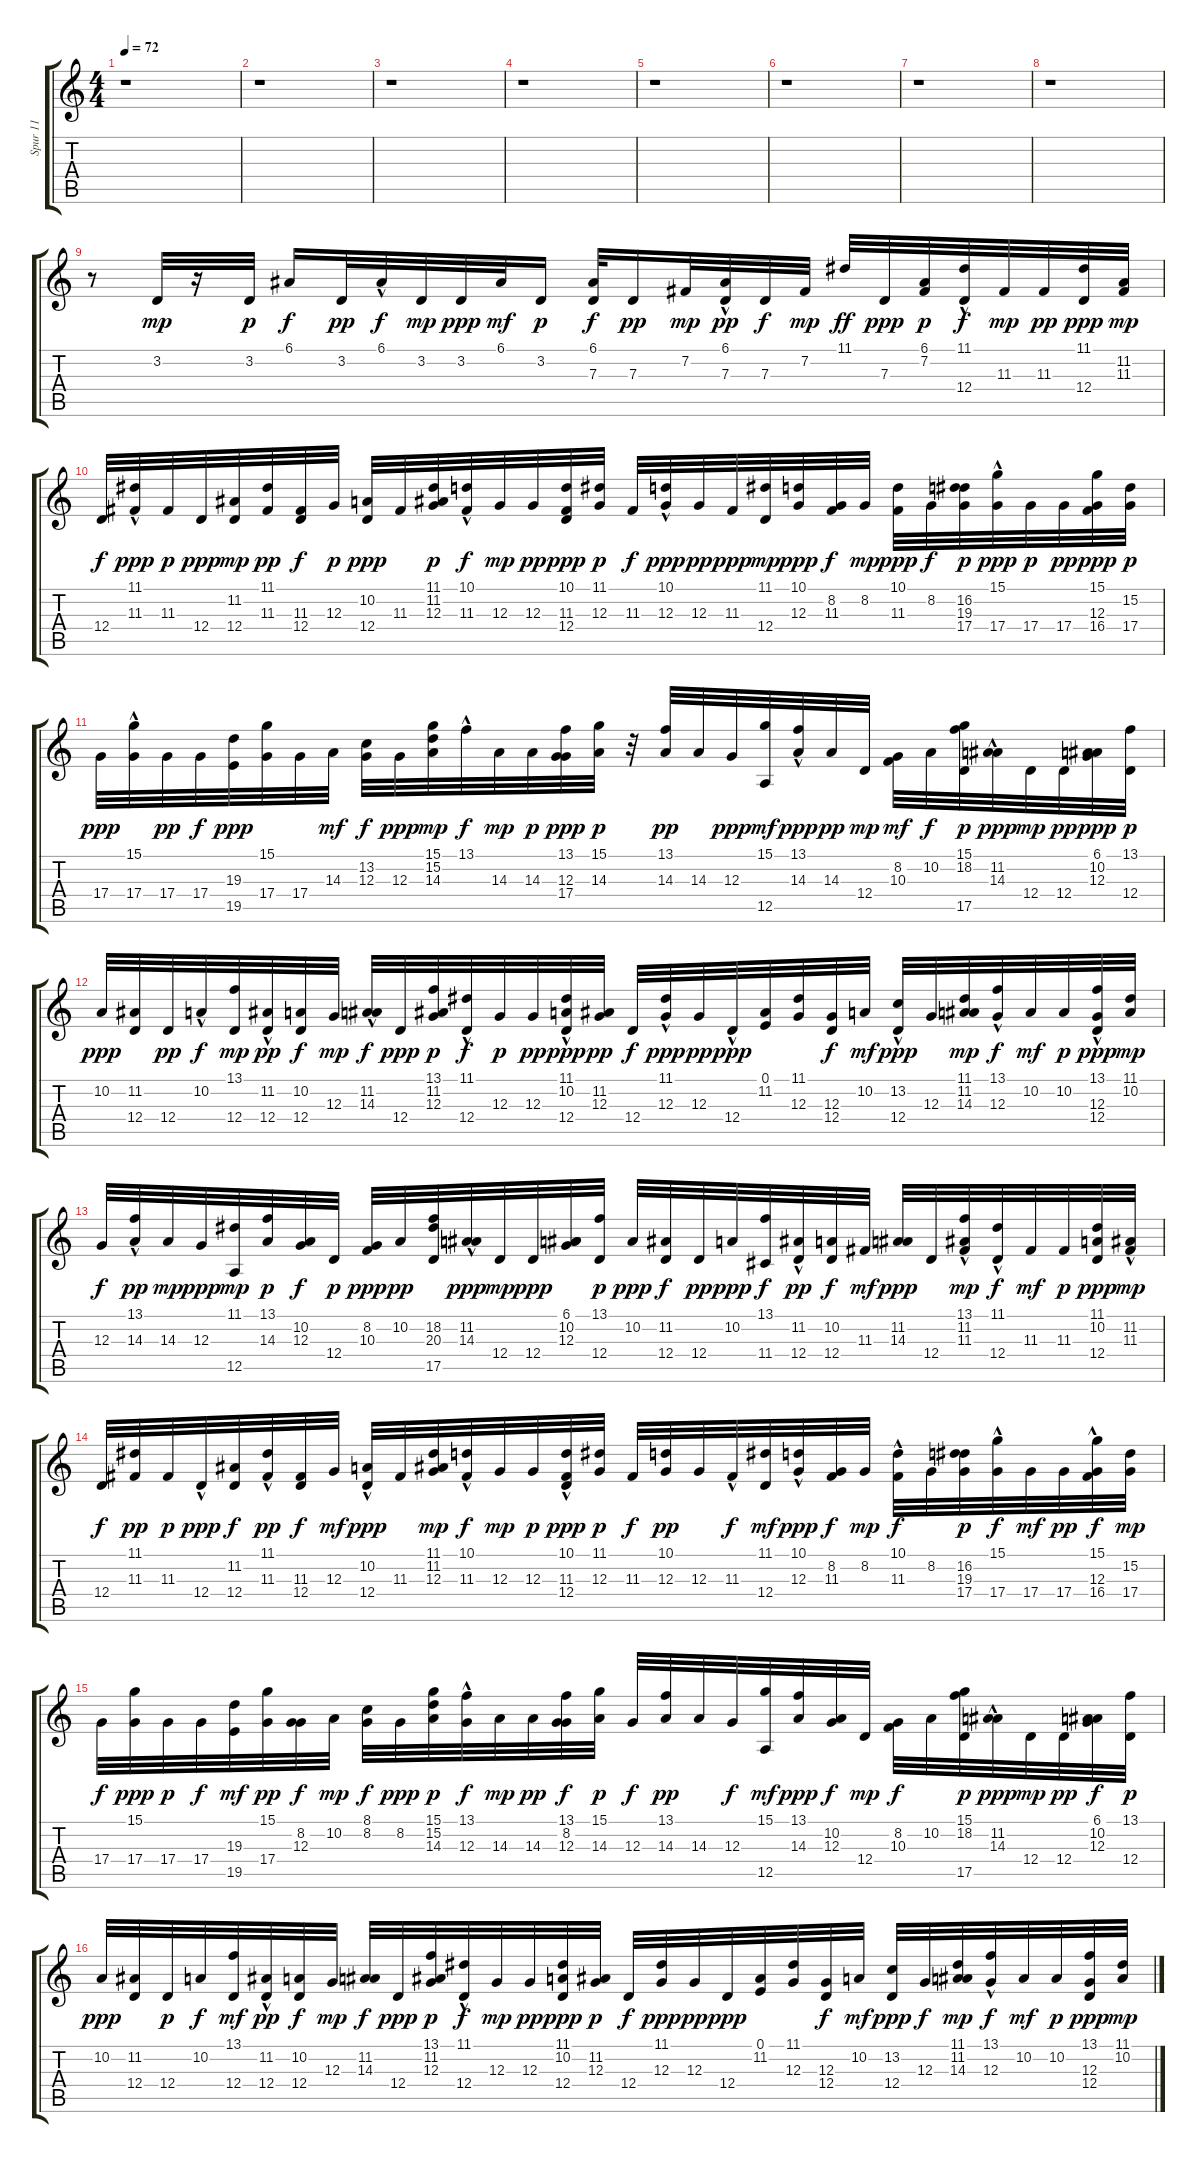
\track ("Spur 11" "Spur 11") {instrument musicbox}
\staff {score tabs}
\tuning (E4 B3 G3 D3 A2 E2) {hide}
\ts (4 4)
\tempo 72
\clef g2
\ks c
r.1{dy mp} |
r.1 |
r.1 |
r.1 |
r.1 |
r.1 |
r.1 |
r.1 |
r.8 3.2.32{volume 12} r.16 3.2.32{dy p} 6.1.16{dy f} 3.2.32{dy pp} 6.1{hac}.32{dy f} 3.2.32{dy mp} 3.2.32{dy ppp} 6.1.32{dy mf} 3.2.16{dy p} (6.1 7.3).32{dy f} 7.3.16{dy pp} 7.2.32{dy mp} (6.1{hac} 7.3).32{dy pp} 7.3.32{dy f} 7.2.32{dy mp} 11.1.32{dy ff} 7.3.32{dy ppp} (6.1 7.2).32{dy p} (11.1{hac} 12.4).32{dy f} 11.3.32{dy mp} 11.3.32{dy pp} (11.1 12.4).32{dy ppp} (11.2 11.3).32{dy mp} |
12.4.32{dy f} (11.1{hac} 11.3).32{dy ppp} 11.3.32{dy p} 12.4.32{dy ppp} (11.2 12.4).32{dy mp} (11.1 11.3).32{dy pp} (11.3 12.4).32{dy f} 12.3.32{dy p} (10.2 12.4).32{dy ppp} 11.3.32 (11.1 11.2 12.3).32{dy p} (10.1{hac} 11.3).32{dy f} 12.3.32{dy mp} 12.3.32{dy pp} (10.1 11.3 12.4).32{dy ppp} (11.1 12.3).32{dy p} 11.3.32{dy f} (10.1{hac} 12.3).32{dy ppp} 12.3.32{dy pp} 11.3.32{dy ppp} (11.1 12.4).32{dy mp} (10.1 12.3).32{dy ppp} (8.2 11.3).32{dy f} 8.2.32{dy mp} (10.1 11.3).32{dy ppp} 8.2.32{dy f} (16.2 19.3 17.4).32{dy p} (15.1{hac} 17.4).32{dy ppp} 17.4.32{dy p} 17.4.32{dy pp} (15.1 12.3 16.4).32{dy ppp} (15.2 17.4).32{dy p} |
17.4.32{dy ppp} (15.1{hac} 17.4).32 17.4.32{dy pp} 17.4.32{dy f} (19.3 19.5).32{dy ppp} (15.1 17.4).32 17.4.32 14.3.32{dy mf} (13.2 12.3).32{dy f} 12.3.32{dy ppp} (15.1 15.2 14.3).32{dy mp} 13.1{hac}.32{dy f} 14.3.32{dy mp} 14.3.32{dy p} (13.1 12.3 17.4).32{dy ppp} (15.1 14.3).32{dy p} r.32 (13.1 14.3).32{dy pp} 14.3.32 12.3.32{dy ppp} (15.1 12.5).32{dy mf} (13.1{hac} 14.3).32{dy ppp} 14.3.32{dy pp} 12.4.32{dy mp} (8.2 10.3).32{dy mf} 10.2.32{dy f} (15.1 18.2 17.5).32{dy p} (11.2{hac} 14.3).32{dy ppp} 12.4.32{dy mp} 12.4.32{dy pp} (6.1 10.2 12.3).32{dy ppp} (13.1 12.4).32{dy p} |
10.2.32{dy ppp} (11.2 12.4).32 12.4.32{dy pp} 10.2{hac}.32{dy f} (13.1 12.4).32{dy mp} (11.2{hac} 12.4).32{dy pp} (10.2 12.4).32{dy f} 12.3.32{dy mp} (11.2 14.3{hac}).32{dy f} 12.4.32{dy ppp} (13.1 11.2 12.3).32{dy p} (11.1{hac} 12.4).32{dy f} 12.3.32{dy p} 12.3.32{dy pp} (11.1 10.2{hac} 12.4).32{dy ppp} (11.2 12.3).32{dy pp} 12.4.32{dy f} (11.1{hac} 12.3).32{dy ppp} 12.3.32{dy pp} 12.4{hac}.32{dy ppp} (0.1 11.2).32 (11.1 12.3).32 (12.3 12.4).32{dy f} 10.2.32{dy mf} (13.2 12.4{hac}).32{dy ppp} 12.3.32 (11.1 11.2 14.3).32{dy mp} (13.1{hac} 12.3).32{dy f} 10.2.32{dy mf} 10.2.32{dy p} (13.1 12.3 12.4{hac}).32{dy ppp} (11.1 10.2).32{dy mp} |
12.3.32{dy f} (13.1{hac} 14.3).32{dy pp} 14.3.32{dy mp} 12.3.32{dy ppp} (11.1 12.5).32{dy mp} (13.1 14.3).32{dy p} (10.2 12.3).32{dy f} 12.4.32{dy p} (8.2 10.3).32{dy ppp} 10.2.32{dy pp} (18.2 20.3 17.5).32 (11.2{hac} 14.3).32{dy ppp} 12.4.32{dy mp} 12.4.32{dy ppp} (6.1 10.2 12.3).32 (13.1 12.4).32{dy p} 10.2.32{dy ppp} (11.2 12.4).32{dy f} 12.4.32{dy pp} 10.2.32{dy ppp} (13.1 11.4).32{dy f} (11.2{hac} 12.4).32{dy pp} (10.2 12.4).32{dy f} 11.3.32{dy mf} (11.2 14.3).32{dy ppp} 12.4.32 (13.1 11.2{hac} 11.3).32{dy mp} (11.1{hac} 12.4).32{dy f} 11.3.32{dy mf} 11.3.32{dy p} (11.1 10.2 12.4).32{dy ppp} (11.2{hac} 11.3).32{dy mp} |
12.4.32{dy f} (11.1 11.3).32{dy pp} 11.3.32{dy p} 12.4{hac}.32{dy ppp} (11.2 12.4).32{dy f} (11.1{hac} 11.3).32{dy pp} (11.3 12.4).32{dy f} 12.3.32{dy mf} (10.2 12.4{hac}).32{dy ppp} 11.3.32 (11.1 11.2 12.3).32{dy mp} (10.1{hac} 11.3).32{dy f} 12.3.32{dy mp} 12.3.32{dy p} (10.1 11.3 12.4{hac}).32{dy ppp} (11.1 12.3).32{dy p} 11.3.32{dy f} (10.1 12.3).32{dy pp} 12.3.32 11.3{hac}.32{dy f} (11.1 12.4).32{dy mf} (10.1{hac} 12.3).32{dy ppp} (8.2 11.3).32{dy f} 8.2.32{dy mp} (10.1 11.3{hac}).32{dy f} 8.2.32 (16.2 19.3 17.4).32{dy p} (15.1{hac} 17.4).32{dy f} 17.4.32{dy mf} 17.4.32{dy pp} (15.1 12.3 16.4{hac}).32{dy f} (15.2 17.4).32{dy mp} |
17.4.32{dy f} (15.1 17.4).32{dy ppp} 17.4.32{dy p} 17.4.32{dy f} (19.3 19.5).32{dy mf} (15.1 17.4).32{dy pp} (8.2 12.3).32{dy f} 10.2.32{dy mp} (8.1 8.2).32{dy f} 8.2.32{dy ppp} (15.1 15.2 14.3).32{dy p} (13.1{hac} 12.3).32{dy f} 14.3.32{dy mp} 14.3.32{dy pp} (13.1 8.2 12.3).32{dy f} (15.1 14.3).32{dy p} 12.3.32{dy f} (13.1 14.3).32{dy pp} 14.3.32 12.3.32{dy f} (15.1 12.5).32{dy mf} (13.1 14.3).32{dy ppp} (10.2 12.3).32{dy f} 12.4.32{dy mp} (8.2 10.3).32{dy f} 10.2.32 (15.1 18.2 17.5).32{dy p} (11.2{hac} 14.3).32{dy ppp} 12.4.32{dy mp} 12.4.32{dy pp} (6.1 10.2 12.3).32{dy f} (13.1 12.4).32{dy p} |
10.2.32{dy ppp} (11.2 12.4).32 12.4.32{dy p} 10.2.32{dy f} (13.1 12.4).32{dy mf} (11.2{hac} 12.4).32{dy pp} (10.2 12.4).32{dy f} 12.3.32{dy mp} (11.2 14.3).32{dy f} 12.4.32{dy ppp} (13.1 11.2 12.3).32{dy p} (11.1{hac} 12.4).32{dy f} 12.3.32{dy mp} 12.3.32{dy pp} (11.1 10.2 12.4).32{dy ppp} (11.2 12.3).32{dy p} 12.4.32{dy f} (11.1 12.3).32{dy ppp} 12.3.32{dy pp} 12.4.32{dy ppp} (0.1 11.2).32 (11.1 12.3).32 (12.3 12.4).32{dy f} 10.2.32{dy mf} (13.2 12.4).32{dy ppp} 12.3.32{dy f} (11.1 11.2 14.3).32{dy mp} (13.1{hac} 12.3).32{dy f} 10.2.32{dy mf} 10.2.32{dy p} (13.1 12.3 12.4).32{dy ppp} (11.1 10.2).32{dy mp}
